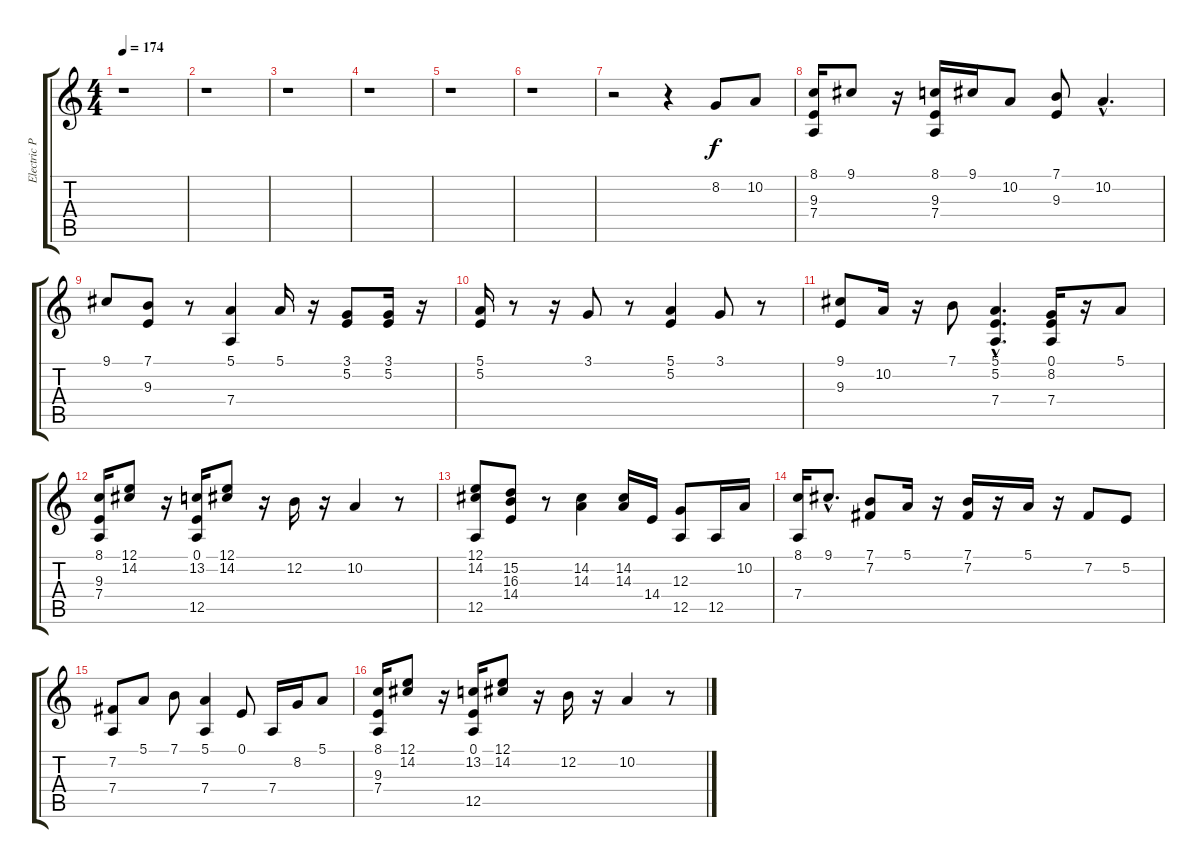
\track ("Electric Piano" "Electric P") {instrument electricgrandpiano}
\staff {score tabs}
\tuning (E4 B3 G3 D3 A2 E2) {hide}
\ts (4 4)
\tempo 174
\clef g2
\ks c
r.1{dy f} |
r.1 |
r.1 |
r.1 |
r.1 |
r.1 |
r.2 r.4 8.2.8 10.2.8 |
(8.1 9.3 7.4).16 9.1.8 r.16 (8.1 9.3 7.4).16 9.1.16 10.2.8 (7.1 9.3).8 10.2{hac}.4{d} |
9.1.8 (7.1 9.3).8 r.8 (5.1 7.4).4 5.1.16 r.16 (3.1 5.2).8 (3.1 5.2).16 r.16 |
(5.1 5.2).16 r.8 r.16 3.1.8 r.8 (5.1 5.2).4 3.1.8 r.8 |
(9.1 9.3).8 10.2.16 r.16 7.1.8 (5.1{hac} 5.2{hac} 7.4{hac}).4{d} (0.1 8.2 7.4).16 r.16 5.1.8 |
(8.1 9.3 7.4).16 (12.1 14.2).8 r.16 (0.1 13.2 12.5).16 (12.1 14.2).8 r.16 12.2.16 r.16 10.2.4 r.8 |
(12.1 14.2 12.5).8 (15.2 16.3 14.4).8 r.8 (14.2 14.3).4 (14.2 14.3).16 14.4.16 (12.3 12.5).8 12.5.16 10.2.16 |
(8.1 7.4).16 9.1{hac}.8{d} (7.1 7.2).8 5.1.16 r.16 (7.1 7.2).16 r.16 5.1.16 r.16 7.2.8 5.2.8 |
(7.2 7.4).8 5.1.8 7.1.8 (5.1 7.4).4 0.1.8 7.4.16 8.2.16 5.1.8 |
(8.1 9.3 7.4).16 (12.1 14.2).8 r.16 (0.1 13.2 12.5).16 (12.1 14.2).8 r.16 12.2.16 r.16 10.2.4 r.8
